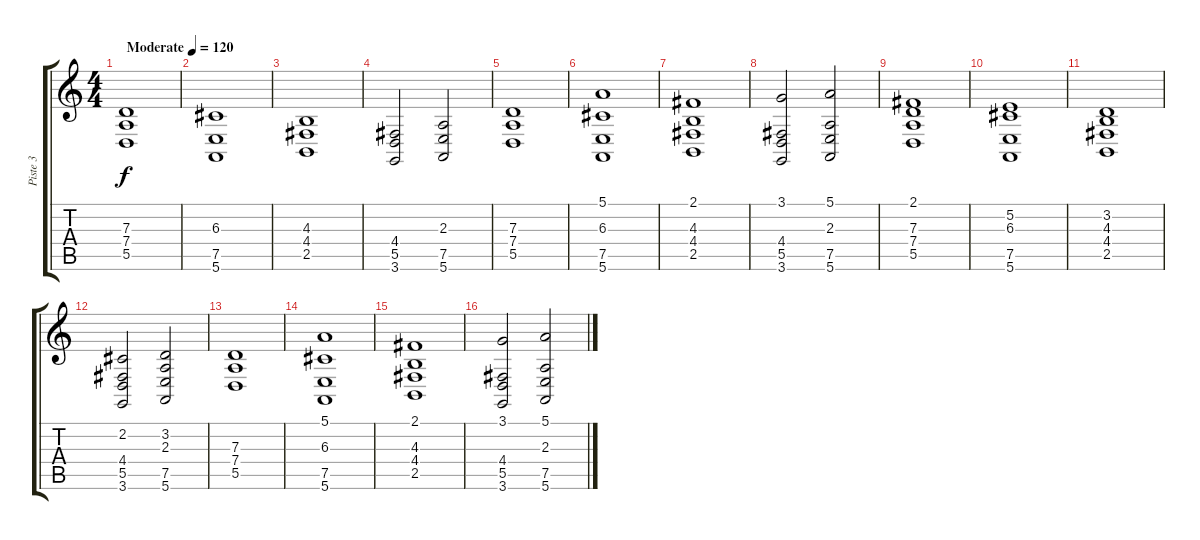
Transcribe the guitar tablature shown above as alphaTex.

\track ("Piste 3" "Piste 3") {instrument pad2warm}
\staff {score tabs}
\tuning (E4 B3 G3 D3 A2 E2) {hide}
\ts (4 4)
\tempo (120 "Moderate")
\clef g2
\ks c
(7.3 7.4 5.5).1{dy f instrument pad2warm} |
(6.3 7.5 5.6).1 |
(4.3 4.4 2.5).1 |
(4.4 5.5 3.6).2 (2.3 7.5 5.6).2 |
(7.3 7.4 5.5).1 |
(5.1 6.3 7.5 5.6).1 |
(2.1 4.3 4.4 2.5).1 |
(3.1 4.4 5.5 3.6).2 (5.1 2.3 7.5 5.6).2 |
(2.1 7.3 7.4 5.5).1 |
(5.2 6.3 7.5 5.6).1 |
(3.2 4.3 4.4 2.5).1 |
(2.2 4.4 5.5 3.6).2 (3.2 2.3 7.5 5.6).2 |
(7.3 7.4 5.5).1 |
(5.1 6.3 7.5 5.6).1 |
(2.1 4.3 4.4 2.5).1 |
(3.1 4.4 5.5 3.6).2 (5.1 2.3 7.5 5.6).2
